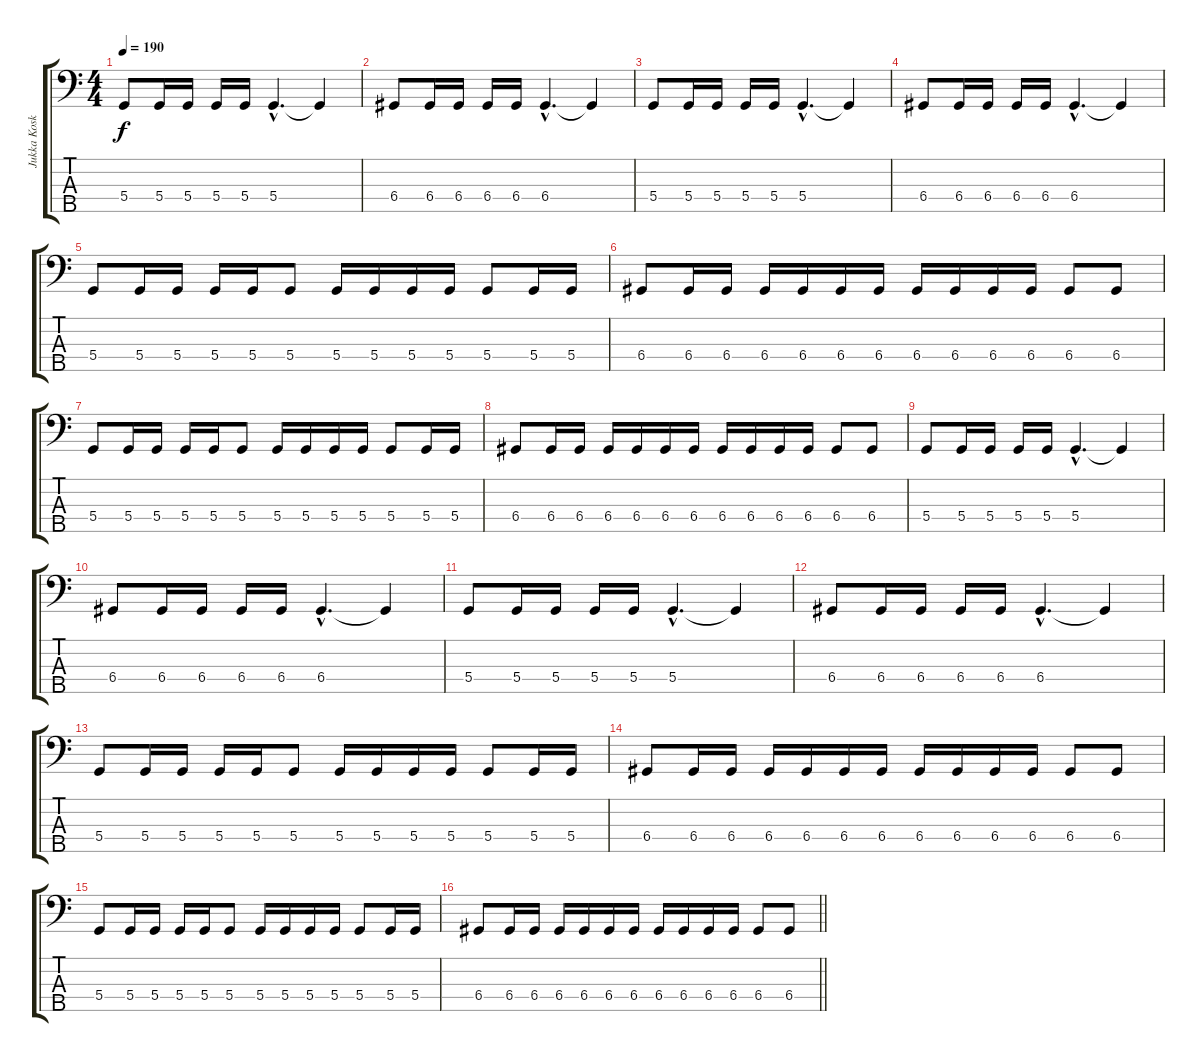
\track ("Jukka Koskinen" "Jukka Kosk") {instrument electricbasspick}
\staff {score tabs}
\tuning (F2 C2 G1 D1 A0) {hide}
\ts (4 4)
\tempo 190
\clef f4
\ks c
5.4.8{dy f} 5.4.16 5.4.16 5.4.16 5.4.16 5.4{hac}.4{d} 5.4{t}.4 |
6.4.8 6.4.16 6.4.16 6.4.16 6.4.16 6.4{hac}.4{d} 6.4{t}.4 |
5.4.8 5.4.16 5.4.16 5.4.16 5.4.16 5.4{hac}.4{d} 5.4{t}.4 |
6.4.8 6.4.16 6.4.16 6.4.16 6.4.16 6.4{hac}.4{d} 6.4{t}.4 |
5.4.8 5.4.16 5.4.16 5.4.16 5.4.16 5.4.8 5.4.16 5.4.16 5.4.16 5.4.16 5.4.8 5.4.16 5.4.16 |
6.4.8 6.4.16 6.4.16 6.4.16 6.4.16 6.4.16 6.4.16 6.4.16 6.4.16 6.4.16 6.4.16 6.4.8 6.4.8 |
5.4.8 5.4.16 5.4.16 5.4.16 5.4.16 5.4.8 5.4.16 5.4.16 5.4.16 5.4.16 5.4.8 5.4.16 5.4.16 |
6.4.8 6.4.16 6.4.16 6.4.16 6.4.16 6.4.16 6.4.16 6.4.16 6.4.16 6.4.16 6.4.16 6.4.8 6.4.8 |
5.4.8 5.4.16 5.4.16 5.4.16 5.4.16 5.4{hac}.4{d} 5.4{t}.4 |
6.4.8 6.4.16 6.4.16 6.4.16 6.4.16 6.4{hac}.4{d} 6.4{t}.4 |
5.4.8 5.4.16 5.4.16 5.4.16 5.4.16 5.4{hac}.4{d} 5.4{t}.4 |
6.4.8 6.4.16 6.4.16 6.4.16 6.4.16 6.4{hac}.4{d} 6.4{t}.4 |
5.4.8 5.4.16 5.4.16 5.4.16 5.4.16 5.4.8 5.4.16 5.4.16 5.4.16 5.4.16 5.4.8 5.4.16 5.4.16 |
6.4.8 6.4.16 6.4.16 6.4.16 6.4.16 6.4.16 6.4.16 6.4.16 6.4.16 6.4.16 6.4.16 6.4.8 6.4.8 |
5.4.8 5.4.16 5.4.16 5.4.16 5.4.16 5.4.8 5.4.16 5.4.16 5.4.16 5.4.16 5.4.8 5.4.16 5.4.16 |
\barLineRight lightlight
6.4.8 6.4.16 6.4.16 6.4.16 6.4.16 6.4.16 6.4.16 6.4.16 6.4.16 6.4.16 6.4.16 6.4.8 6.4.8
